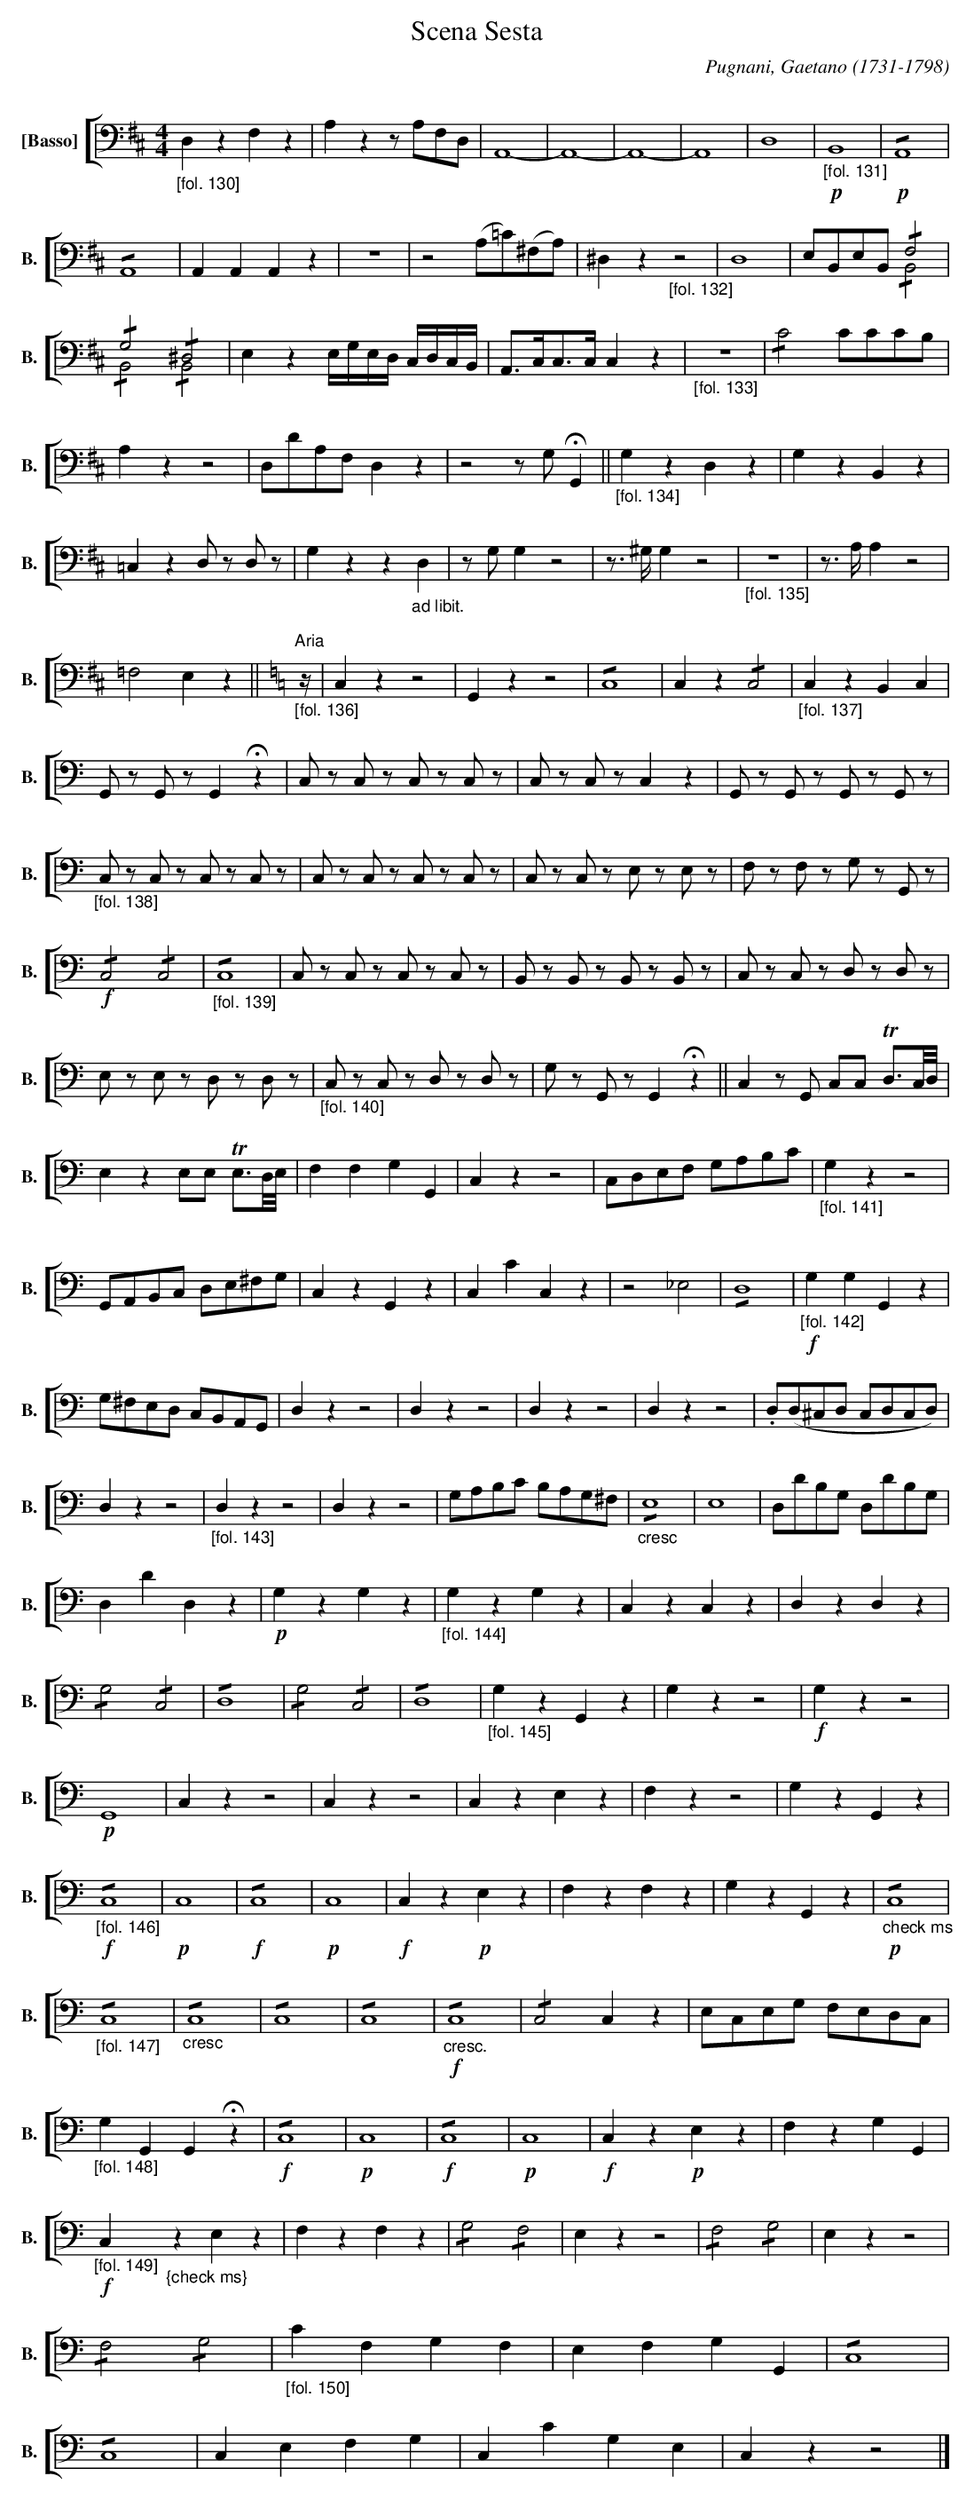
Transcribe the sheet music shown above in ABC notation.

X:1
T:Scena Sesta
C:Pugnani, Gaetano (1731-1798)
M:4/4
L:1/4
K:D
V: 14 clef=bass name="[Basso]" sname="B."
%%staves [ 14 ]
[Q:Allegro] \
"_[fol. 130]" D,zF,z | A,zz/A,/F,/D,/ |  A,,4- | A,,4- |  A,,4- | A,,4 | D,4 | \
"_[fol. 131]" !p! B,,4 | !p! !/!A,,4  | !/!A,,4  | A,,A,,A,,z  | Z | z2 (A,/=C/)(^F,/A,/) | ^D,z \
"_[fol. 132]"  z2| D,4 | E,/B,,/E,/B,,/ !/!F,2  & x2 !/!B,,2 | !/!G,2 !/!^D,2 & !/!B,,2!/!B,,2 | \
   E,z E,//G,//E,//D,// C,//D,//C,//B,,// | A,,/>C,/C,/>C,/ C,z | \
"_[fol. 133]" z4 | !/!C2 C/C/C/B,/ | A,zz2 | D,/D/A,/F,/  D, z | z2z/G,/ !fermata!G,, || \
"_[fol. 134]" [Q:Andante] \
  G,zD,z | G,zB,,z | =C,z D,/z/ D,/z/ | G,zz"_ad libit."D, | z/G,/G,z2 | z/>^G,/ G,z2 | \
"_[fol. 135]" Z | z/>A,/ A,z2 | =F,2E,z || \
"_[fol. 136]" "^Aria" [Q:Maestoso] [K:C]z// | C,zz2 | G,,zz2 | !/!C,4 | C,z!/!C,2 | \
"_[fol. 137]" C,zB,,C, | G,,/z/ G,,/z/ G,, !fermata!z | C,/z/  C,/z/  C,/z/  C,/z/ | C,/z/ C,/z/ C,z | \
   G,,/z/ G,,/z/ G,,/z/ G,,/z/ | \
"_[fol. 138]" C,/z/ C,/z/ C,/z/ C,/z/ |  C,/z/ C,/z/ C,/z/ C,/z/ | C,/z/ C,/z/ E,/z/ E,/z/ |F,/z/ F,/z/ G,/z/ G,,/z/ | \
   !f! !/! C,2 !/!C,2 | \
"_[fol. 139]" !/!C,4 | C,/z/ C,/z/ C,/z/ C,/z/ | B,,/z/ B,,/z/ B,,/z/ B,,/z/ | C,/z/ C,/z/ D,/z/ D,/z/  | \
   E,/z/ E,/z/ D,/z/ D,/z/ | \
"_[fol. 140]" C,/z/ C,/z/ D,/z/ D,/z/ | G,/z/ G,,/z/ G,, !fermata!z  || \
   [Q:Allegro] C, z/G,,/ C,/C,/ !trill!D,3/4C,/8D,/8 | E, z E,/E,/ !trill!E,3/4D,/8E,/8  | \
   F,F,G,G,, | C,zz2 | C,/D,/E,/F,/ G,/A,/B,/C/ | \
"_[fol. 141]" G,zz2 | G,,/A,,/B,,/C,/ D,/E,/^F,/G,/ | C,zG,,z | C,CC,z | z2 _E,2 | !/!D,4 | \
"_[fol. 142]" !f!G,G,G,,z | G,/^F,/E,/D,/ C,/B,,/A,,/G,,/ | D,zz2 | D,zz2 | D,zz2 | D,zz2 | .D,/(D,/^C,/D,/ C,/D,/C,/D,/) | D,zz2 | \
"_[fol. 143]" D,zz2 | D,zz2 | G,/A,/B,/C/ B,/A,/G,/^F,/ | "_cresc" !/!E,4 | E,4 | D,/D/B,/G,/ D,/D/B,/G,/ | D,DD,z | !p!G,zG,z| \
"_[fol. 144]" G,zG,z | C,zC,z | D,zD,z | !/!G,2!/!C,2 | !/!D,4 | !/!G,2 !/!C,2 | !/!D,4 | \
"_[fol. 145]" G,zG,,z | G,zz2 | !f!G,zz2 | !p!G,,4 | C,zz2 | C,zz2 |C,zE,z | F,zz2 | G,zG,,z | \
"_[fol. 146]" !f!!/!C,4 | !p!C,4 | !f!!/!C,4 | !p!C,4 | !f!C,z!p!E,z | F,zF,z | G,zG,,z | !p!!/!"_check ms"C,4 | \
"_[fol. 147]" !/!C,4 |"_cresc"!/!C,4 | !/!C,4 | !/!C,4 | !f!!/!"_cresc." C,4 | !/!C,2C,z | E,/C,/E,/G,/ F,/E,/D,/C,/ | \
"_[fol. 148]" G,G,,G,,!fermata!z | !f!!/!C,4 | !p!C,4 |  !f!!/!C,4 | !p!C,4  | !f!C,z!p!E,z | F,zG,G,, | \
"_[fol. 149]" !f!C,"_{check ms}"zE,z | F,zF,z| !/!G,2!/!F,2 | E, zz2 | !/!F,2!/!G,2 | E, z !/!z2 | !/!F,2!/!G,2 | \
"_[fol. 150]" CF,G,F, | E,F,G,G,,| !/!C,4 |  !/!C,4 | C,E,F,G, | C,CG,E, | C,zz2 |] \
